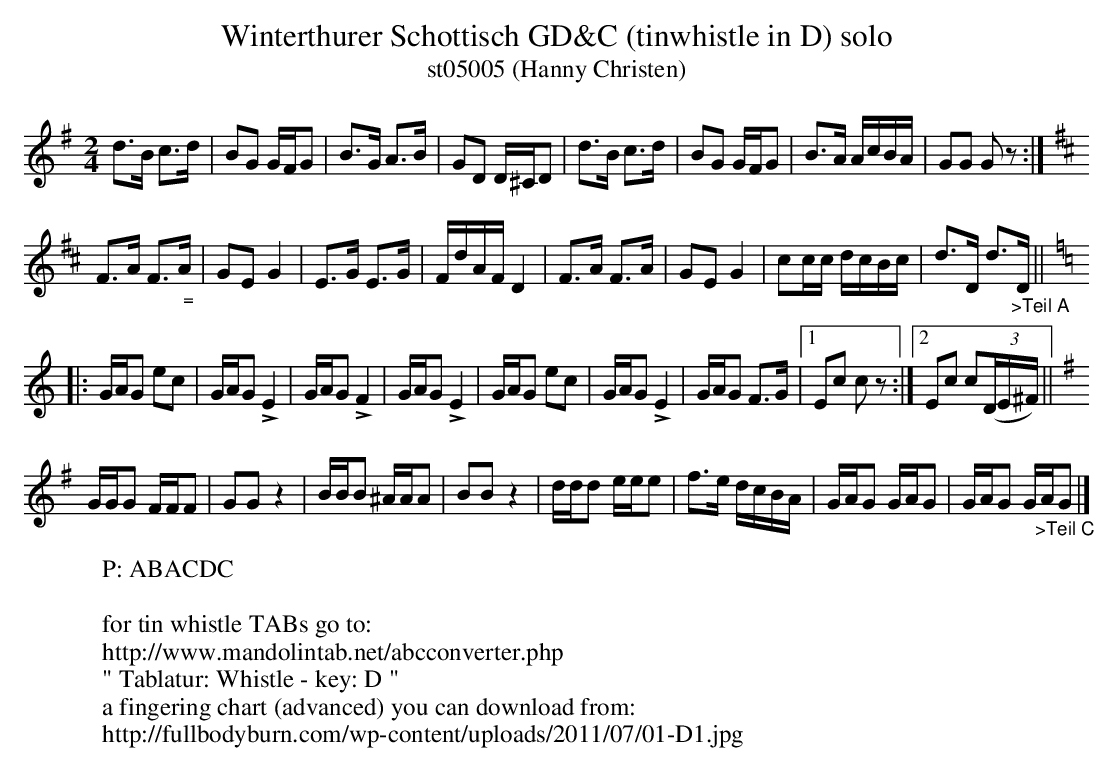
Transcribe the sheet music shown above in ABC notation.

X:1
T:Winterthurer Schottisch GD&C (tinwhistle in D) solo
T:st05005 (Hanny Christen)
M:2/4
L:1/8
K:G transpose=12
d>B c>d | BG G/2F/2G | B>G A>B | GD D/2^C/2D | d>B c>d | BG G/2F/2G | B>A A/2c/2B/2A/2 | GG Gz :| [K:D]
F>A F>"_ ="A | GE G2 | E>G E>G | F/2d/2A/2F/2 D2 | F>A F>A | GE G2 | cc/2c/2 d/2c/2B/2c/2 | d>D d>"_>Teil A"D || [K:C]
|: G/2A/2G ec | G/2A/2G !>!E2 | G/2A/2G !>!F2 | G/2A/2G !>!E2 | G/2A/2G ec | G/2A/2G !>!E2 | G/2A/2G F>G |1 Ec cz :|2 Ec c((3D/2E/2^F/2) || [K:G]
G/2G/2G F/2F/2F | GGz2 | B/2B/2B ^A/2A/2A | BBz2 | d/2d/2d e/2e/2e | f>e d/2c/2B/2A/2 | G/2A/2G G/2A/2G | G/2A/2G G/2"_>Teil C"A/2G |]
W:P: ABACDC
W:
W:for tin whistle TABs go to:
W:http://www.mandolintab.net/abcconverter.php
W:" Tablatur: Whistle - key: D "
W:a fingering chart (advanced) you can download from:
W:http://fullbodyburn.com/wp-content/uploads/2011/07/01-D1.jpg
